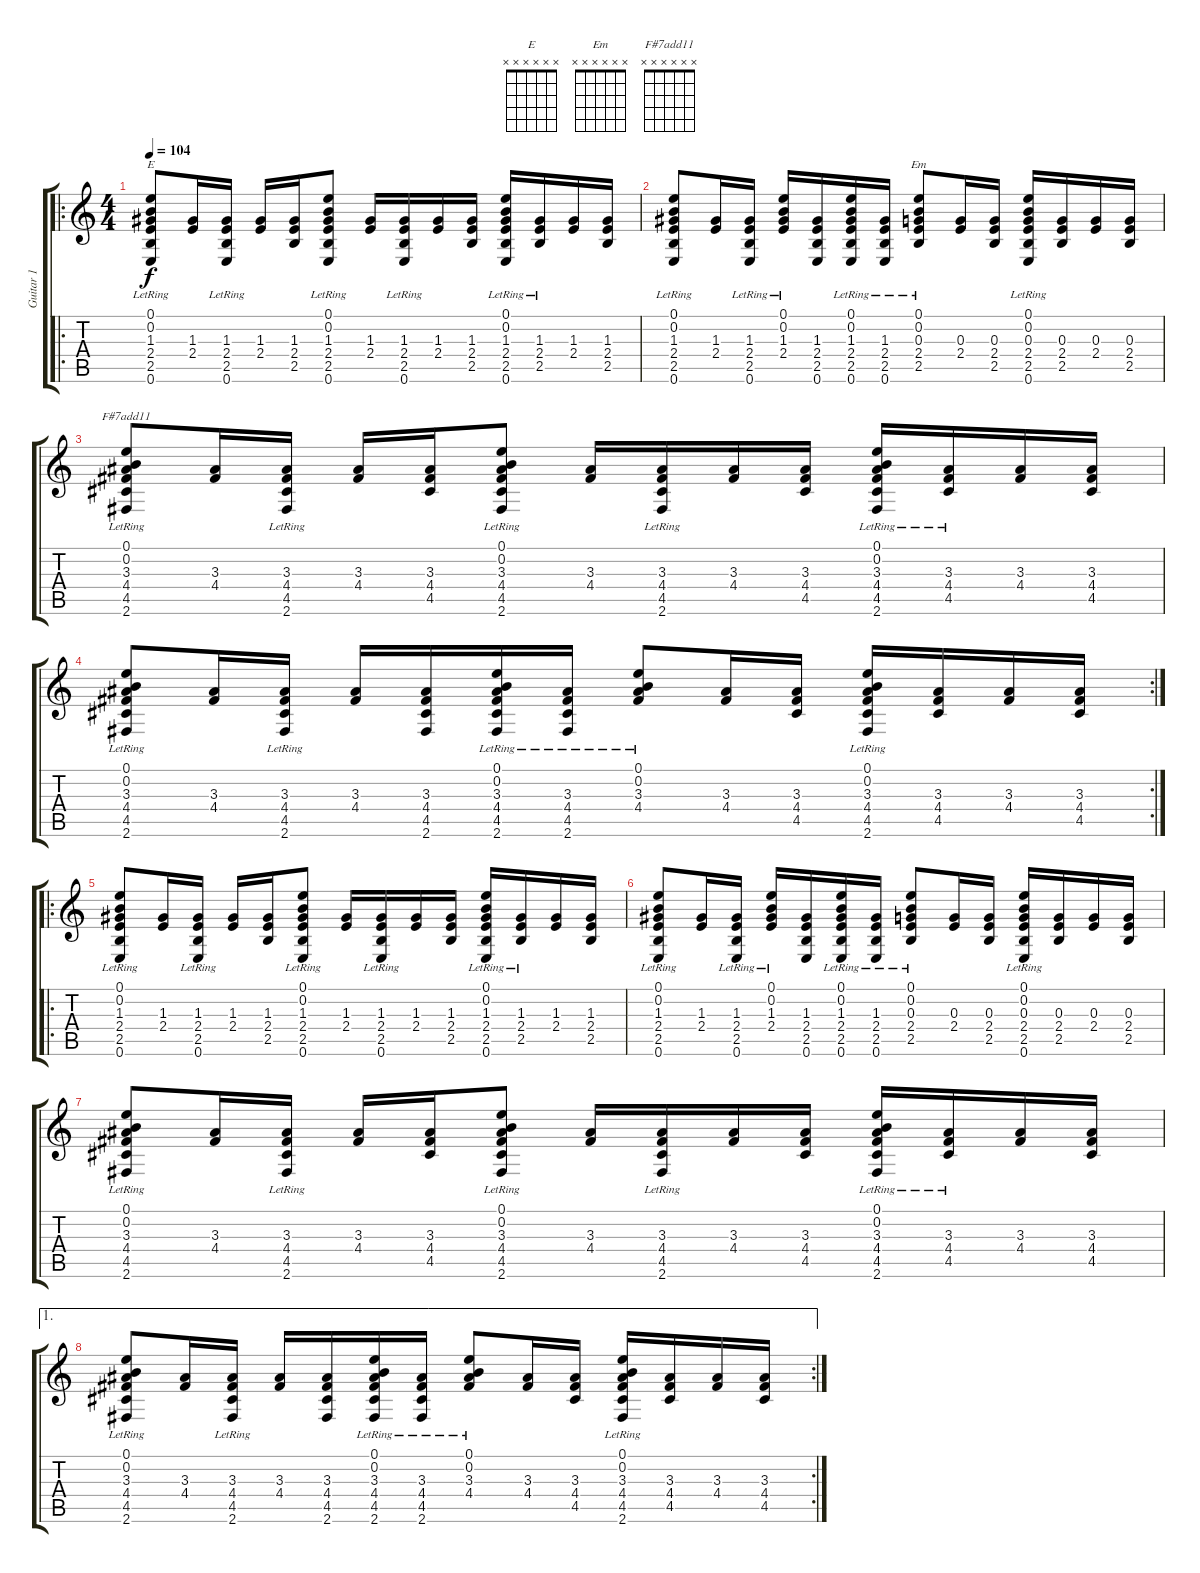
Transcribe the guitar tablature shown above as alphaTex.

\track ("Guitar 1" "Guitar 1") {instrument acousticguitarnylon}
\staff {score tabs}
\tuning (E4 B3 G3 D3 A2 E2) {hide}
\chord ("E" x x x x x x) {firstfret 0}
\chord ("Em" x x x x x x) {firstfret 0}
\chord ("F#7add11" x x x x x x) {firstfret 0}
\ro
\ts (4 4)
\tempo 104
\clef g2
\ks c
(0.1{lr} 0.2{lr} 1.3 2.4 2.5{lr} 0.6{lr}).8{ch "E" dy f instrument acousticguitarnylon} (1.3 2.4).16 (1.3 2.4 2.5{lr} 0.6{lr}).16 (1.3 2.4).16 (1.3 2.4 2.5).16 (0.1{lr} 0.2{lr} 1.3 2.4 2.5 0.6{lr}).8 (1.3 2.4).16 (1.3 2.4 2.5{lr} 0.6{lr}).16 (1.3 2.4).16 (1.3 2.4 2.5).16 (0.1{lr} 0.2{lr} 1.3 2.4 2.5 0.6{lr}).16 (1.3 2.4 2.5{lr}).16 (1.3 2.4).16 (1.3 2.4 2.5).16 |
(0.1{lr} 0.2{lr} 1.3 2.4 2.5 0.6{lr}).8 (1.3 2.4).16 (1.3 2.4 2.5 0.6{lr}).16 (0.1{lr} 0.2{lr} 1.3 2.4).16 (1.3 2.4 2.5 0.6).16 (0.1{lr} 0.2{lr} 1.3 2.4 2.5 0.6).16 (1.3 2.4 2.5 0.6{lr}).16 (0.1{lr} 0.2{lr} 0.3 2.4 2.5{lr}).8{ch "Em"} (0.3 2.4).16 (0.3 2.4 2.5).16 (0.1{lr} 0.2{lr} 0.3 2.4 2.5 0.6{lr}).16 (0.3 2.4 2.5).16 (0.3 2.4).16 (0.3 2.4 2.5).16 |
(0.1{lr} 0.2{lr} 3.3 4.4 4.5{lr} 2.6{lr}).8{ch "F#7add11"} (3.3 4.4).16 (3.3 4.4 4.5{lr} 2.6{lr}).16 (3.3 4.4).16 (3.3 4.4 4.5).16 (0.1{lr} 0.2{lr} 3.3 4.4 4.5 2.6{lr}).8 (3.3 4.4).16 (3.3 4.4 4.5{lr} 2.6{lr}).16 (3.3 4.4).16 (3.3 4.4 4.5).16 (0.1{lr} 0.2{lr} 3.3 4.4 4.5 2.6{lr}).16 (3.3 4.4 4.5{lr}).16 (3.3 4.4).16 (3.3 4.4 4.5).16 |
\rc 2
(0.1{lr} 0.2{lr} 3.3 4.4 4.5 2.6{lr}).8 (3.3 4.4).16 (3.3 4.4 4.5 2.6{lr}).16 (3.3 4.4).16 (3.3 4.4 4.5 2.6).16 (0.1{lr} 0.2{lr} 3.3 4.4 4.5 2.6).16 (3.3 4.4 4.5 2.6{lr}).16 (0.1{lr} 0.2{lr} 3.3 4.4).8 (3.3 4.4).16 (3.3 4.4 4.5).16 (0.1{lr} 0.2{lr} 3.3 4.4 4.5 2.6{lr}).16 (3.3 4.4 4.5).16 (3.3 4.4).16 (3.3 4.4 4.5).16 |
\ro
(0.1{lr} 0.2{lr} 1.3 2.4 2.5{lr} 0.6{lr}).8 (1.3 2.4).16 (1.3 2.4 2.5{lr} 0.6{lr}).16 (1.3 2.4).16 (1.3 2.4 2.5).16 (0.1{lr} 0.2{lr} 1.3 2.4 2.5 0.6{lr}).8 (1.3 2.4).16 (1.3 2.4 2.5{lr} 0.6{lr}).16 (1.3 2.4).16 (1.3 2.4 2.5).16 (0.1{lr} 0.2{lr} 1.3 2.4 2.5 0.6{lr}).16 (1.3 2.4 2.5{lr}).16 (1.3 2.4).16 (1.3 2.4 2.5).16 |
(0.1{lr} 0.2{lr} 1.3 2.4 2.5 0.6{lr}).8 (1.3 2.4).16 (1.3 2.4 2.5 0.6{lr}).16 (0.1{lr} 0.2{lr} 1.3 2.4).16 (1.3 2.4 2.5 0.6).16 (0.1{lr} 0.2{lr} 1.3 2.4 2.5 0.6).16 (1.3 2.4 2.5 0.6{lr}).16 (0.1{lr} 0.2{lr} 0.3 2.4 2.5{lr}).8 (0.3 2.4).16 (0.3 2.4 2.5).16 (0.1{lr} 0.2{lr} 0.3 2.4 2.5 0.6{lr}).16 (0.3 2.4 2.5).16 (0.3 2.4).16 (0.3 2.4 2.5).16 |
(0.1{lr} 0.2{lr} 3.3 4.4 4.5{lr} 2.6{lr}).8 (3.3 4.4).16 (3.3 4.4 4.5{lr} 2.6{lr}).16 (3.3 4.4).16 (3.3 4.4 4.5).16 (0.1{lr} 0.2{lr} 3.3 4.4 4.5 2.6{lr}).8 (3.3 4.4).16 (3.3 4.4 4.5{lr} 2.6{lr}).16 (3.3 4.4).16 (3.3 4.4 4.5).16 (0.1{lr} 0.2{lr} 3.3 4.4 4.5 2.6{lr}).16 (3.3 4.4 4.5{lr}).16 (3.3 4.4).16 (3.3 4.4 4.5).16 |
\ae 1
\rc 2
(0.1{lr} 0.2{lr} 3.3 4.4 4.5 2.6{lr}).8 (3.3 4.4).16 (3.3 4.4 4.5 2.6{lr}).16 (3.3 4.4).16 (3.3 4.4 4.5 2.6).16 (0.1{lr} 0.2{lr} 3.3 4.4 4.5 2.6).16 (3.3 4.4 4.5 2.6{lr}).16 (0.1{lr} 0.2{lr} 3.3 4.4).8 (3.3 4.4).16 (3.3 4.4 4.5).16 (0.1{lr} 0.2{lr} 3.3 4.4 4.5 2.6{lr}).16 (3.3 4.4 4.5).16 (3.3 4.4).16 (3.3 4.4 4.5).16
